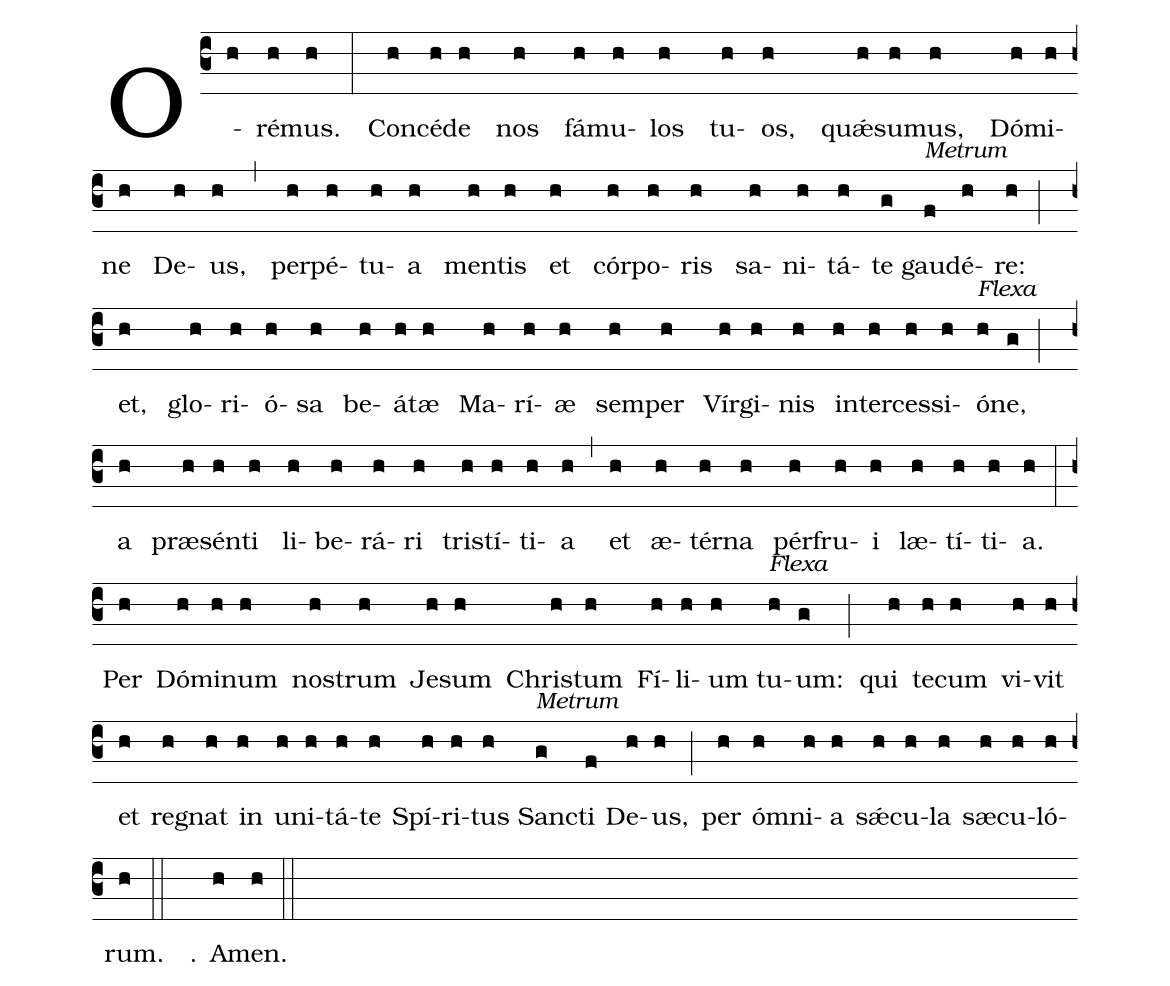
%%
(c3)
O(h)ré(h)mus.(h) (:)

Con(h)cé(h)de(h) nos(h) fá(h)mu(h)los(h) tu(h)os,(h) quǽ(h)su(h)mus,(h)
Dó(h)mi(h)ne(h) De(h)us,(h) (,)
per(h)pé(h)tu(h)a(h) men(h)tis(h) et(h) cór(h)po(h)ris(h)
sa(h)ni(h)tá(h)te(g)<alt>Metrum</alt> gau(f)dé(h)re:(h) (;)
et,(h) glo(h)ri(h)ó(h)sa(h) be(h)á(h)tæ(h) Ma(h)rí(h)æ(h)
sem(h)per(h) Vír(h)gi(h)nis(h) in(h)ter(h)ces(h)si(h)<alt>Flexa</alt>ó(h)ne,(g) (;)
a(h) præ(h)sén(h)ti(h) li(h)be(h)rá(h)ri(h) tris(h)tí(h)ti(h)a(h) (,)
et(h) æ(h)tér(h)na(h) pér(h)fru(h)i(h) læ(h)tí(h)ti(h)a.(h) (:z)

Per(h) Dó(h)mi(h)num(h) nos(h)trum(h) Je(h)sum(h) Chris(h)tum(h)
Fí(h)li(h)um(h)<alt>Flexa</alt> tu(h)um:(g) (;)
qui(h) te(h)cum(h) vi(h)vit(h) et(h) reg(h)nat(h)
in(h) u(h)ni(h)tá(h)te(h) Spí(h)ri(h)tus(h)<alt>Metrum</alt> Sanc(g)ti(f) De(h)us,(h) (;)
per(h) óm(h)ni(h)a(h) sǽ(h)cu(h)la(h) sæ(h)cu(h)ló(h)rum.(h) (::)

℟.() A(h)men.(h) (::)
